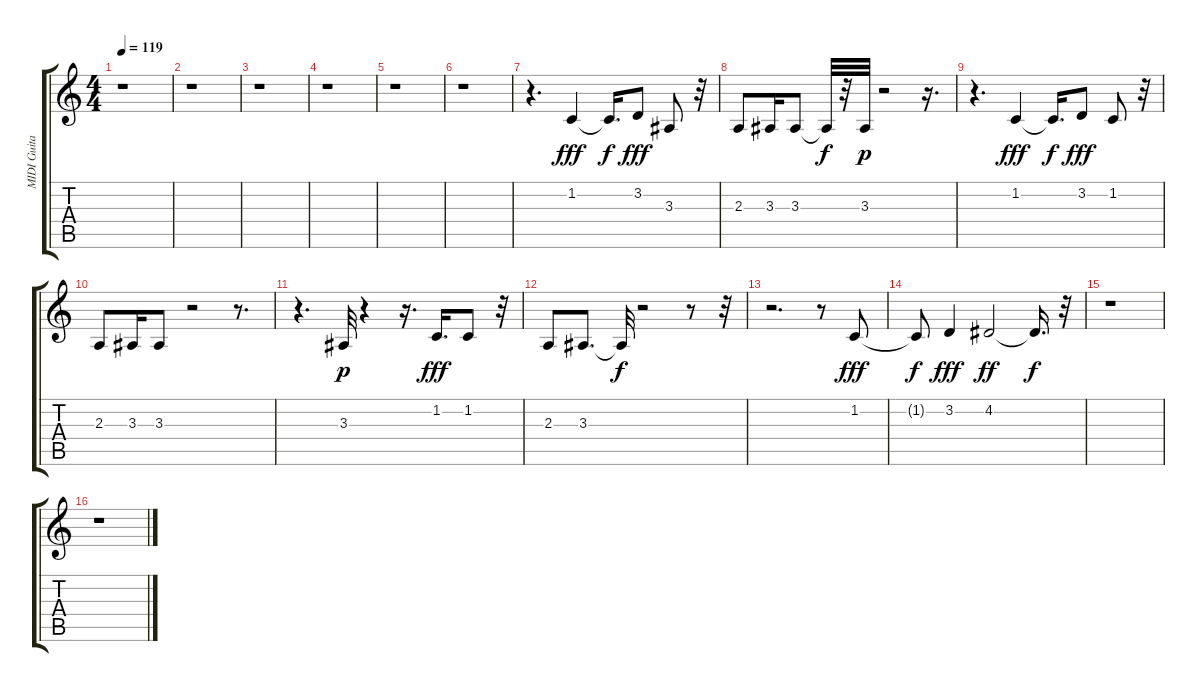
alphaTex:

\track ("MIDI Guitar                     " "MIDI Guita") {instrument lead1square}
\staff {score tabs}
\tuning (E4 B3 G3 D3 A2 E2) {hide}
\ts (4 4)
\tempo 119
\clef g2
\ks c
r.1{dy fff} |
r.1 |
r.1 |
r.1 |
r.1 |
r.1 |
r.4{d} 1.2.4 1.2{t}.16{d dy f} 3.2.8{dy fff} 3.3.8 r.32 |
2.3.8 3.3.16 3.3.8 3.3{t}.32{dy f} r.32 3.3.32{dy p} r.2 r.16{d} |
r.4{d} 1.2.4{dy fff} 1.2{t}.16{d dy f} 3.2.8{dy fff} 1.2.8 r.32 |
2.3.8 3.3.16 3.3.8 r.2 r.8{d} |
r.4{d} 3.3.32{dy p} r.4 r.16{d} 1.2.16{d dy fff} 1.2.8 r.32 |
2.3.8 3.3.8{d} 3.3{t}.32{dy f} r.2 r.8 r.32 |
r.2{d} r.8 1.2.8{dy fff} |
1.2{t}.8{dy f} 3.2.4{dy fff} 4.2.2{dy ff} 4.2{t}.16{d dy f} r.32 |
r.1 |
r.1
